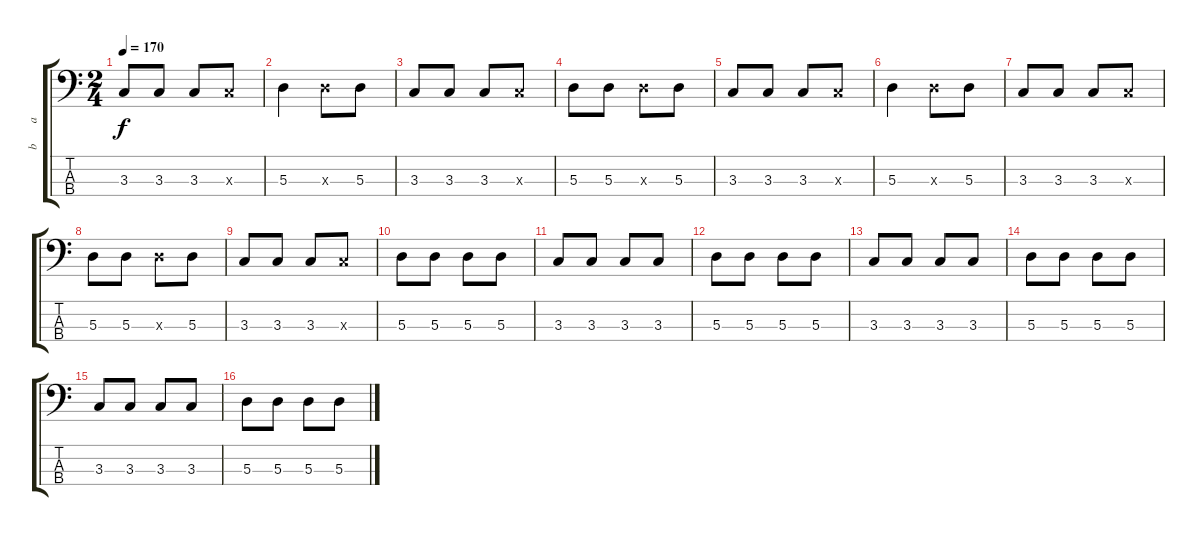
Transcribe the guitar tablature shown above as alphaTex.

\track ("b       a       s      s" "b       a ") {instrument electricbassfinger}
\staff {score tabs}
\tuning (G2 D2 A1 E1) {hide}
\ts (2 4)
\tempo 170
\clef f4
\ks c
3.3.8{dy f} 3.3.8 3.3.8 3.3{x}.8 |
5.3.4 5.3{x}.8 5.3.8 |
3.3.8 3.3.8 3.3.8 3.3{x}.8 |
5.3.8 5.3.8 5.3{x}.8 5.3.8 |
3.3.8 3.3.8 3.3.8 3.3{x}.8 |
5.3.4 5.3{x}.8 5.3.8 |
3.3.8 3.3.8 3.3.8 3.3{x}.8 |
5.3.8 5.3.8 5.3{x}.8 5.3.8 |
3.3.8 3.3.8 3.3.8 3.3{x}.8 |
5.3.8 5.3.8 5.3.8 5.3.8 |
3.3.8 3.3.8 3.3.8 3.3.8 |
5.3.8 5.3.8 5.3.8 5.3.8 |
3.3.8 3.3.8 3.3.8 3.3.8 |
5.3.8 5.3.8 5.3.8 5.3.8 |
3.3.8 3.3.8 3.3.8 3.3.8 |
5.3.8 5.3.8 5.3.8 5.3.8
